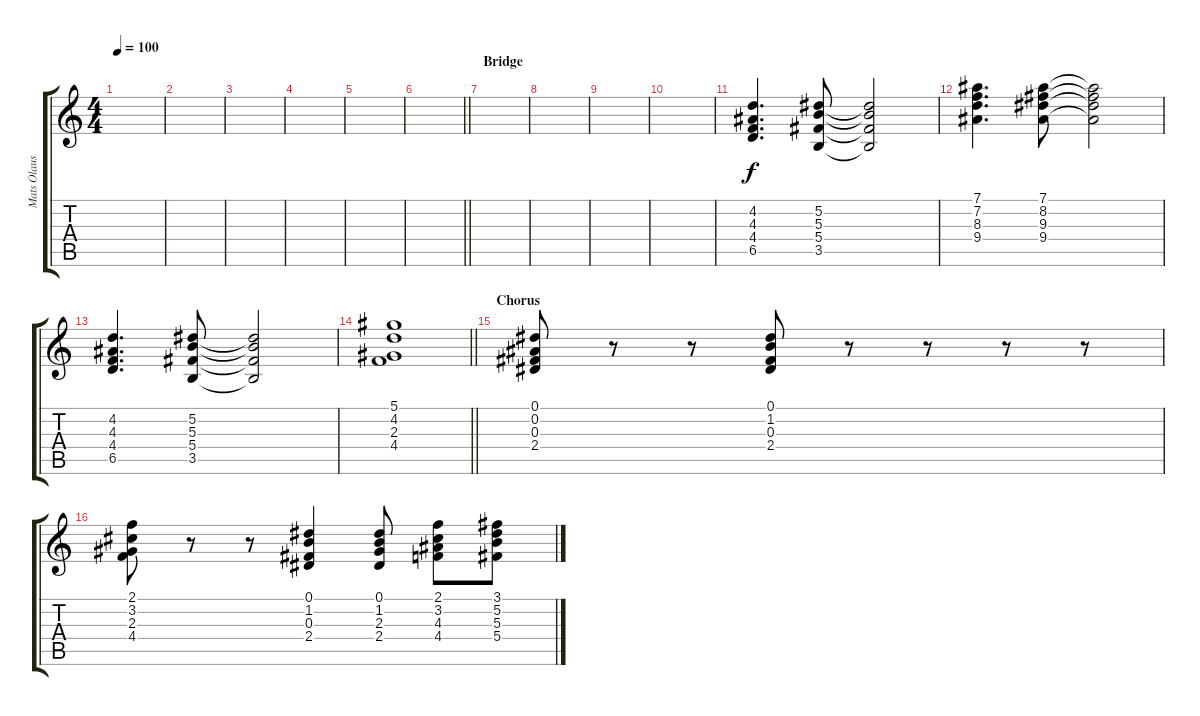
\track ("Mats Olausson " "Mats Olaus") {instrument rockorgan}
\staff {score tabs}
\tuning (Eb5 Bb4 Gb4 Db4 Ab3 Eb3) {hide}
\ts (4 4)
\tempo 100
\clef g2
\ks c
|
|
|
|
|
\barLineRight lightlight
|
\section ("" "Bridge")
|
|
|
|
(4.2 4.3 4.4 6.5).4{d} (5.2 5.3 5.4 3.5).8 (5.2{t} 5.3{t} 5.4{t} 3.5{t}).2 |
(7.1 7.2 8.3 9.4).4{d} (7.1 8.2 9.3 9.4).8 (7.1{t} 8.2{t} 9.3{t} 9.4{t}).2 |
(4.2 4.3 4.4 6.5).4{d} (5.2 5.3 5.4 3.5).8 (5.2{t} 5.3{t} 5.4{t} 3.5{t}).2 |
\barLineRight lightlight
(5.1 4.2 2.3 4.4).1 |
\section ("" "Chorus")
(0.1 0.2 0.3 2.4).8 r.8 r.8 (0.1 1.2 0.3 2.4).8 r.8 r.8 r.8 r.8 |
(2.1 3.2 2.3 4.4).8 r.8 r.8 (0.1 1.2 0.3 2.4).4 (0.1 1.2 2.3 2.4).8 (2.1 3.2 4.3 4.4).8 (3.1 5.2 5.3 5.4).8
